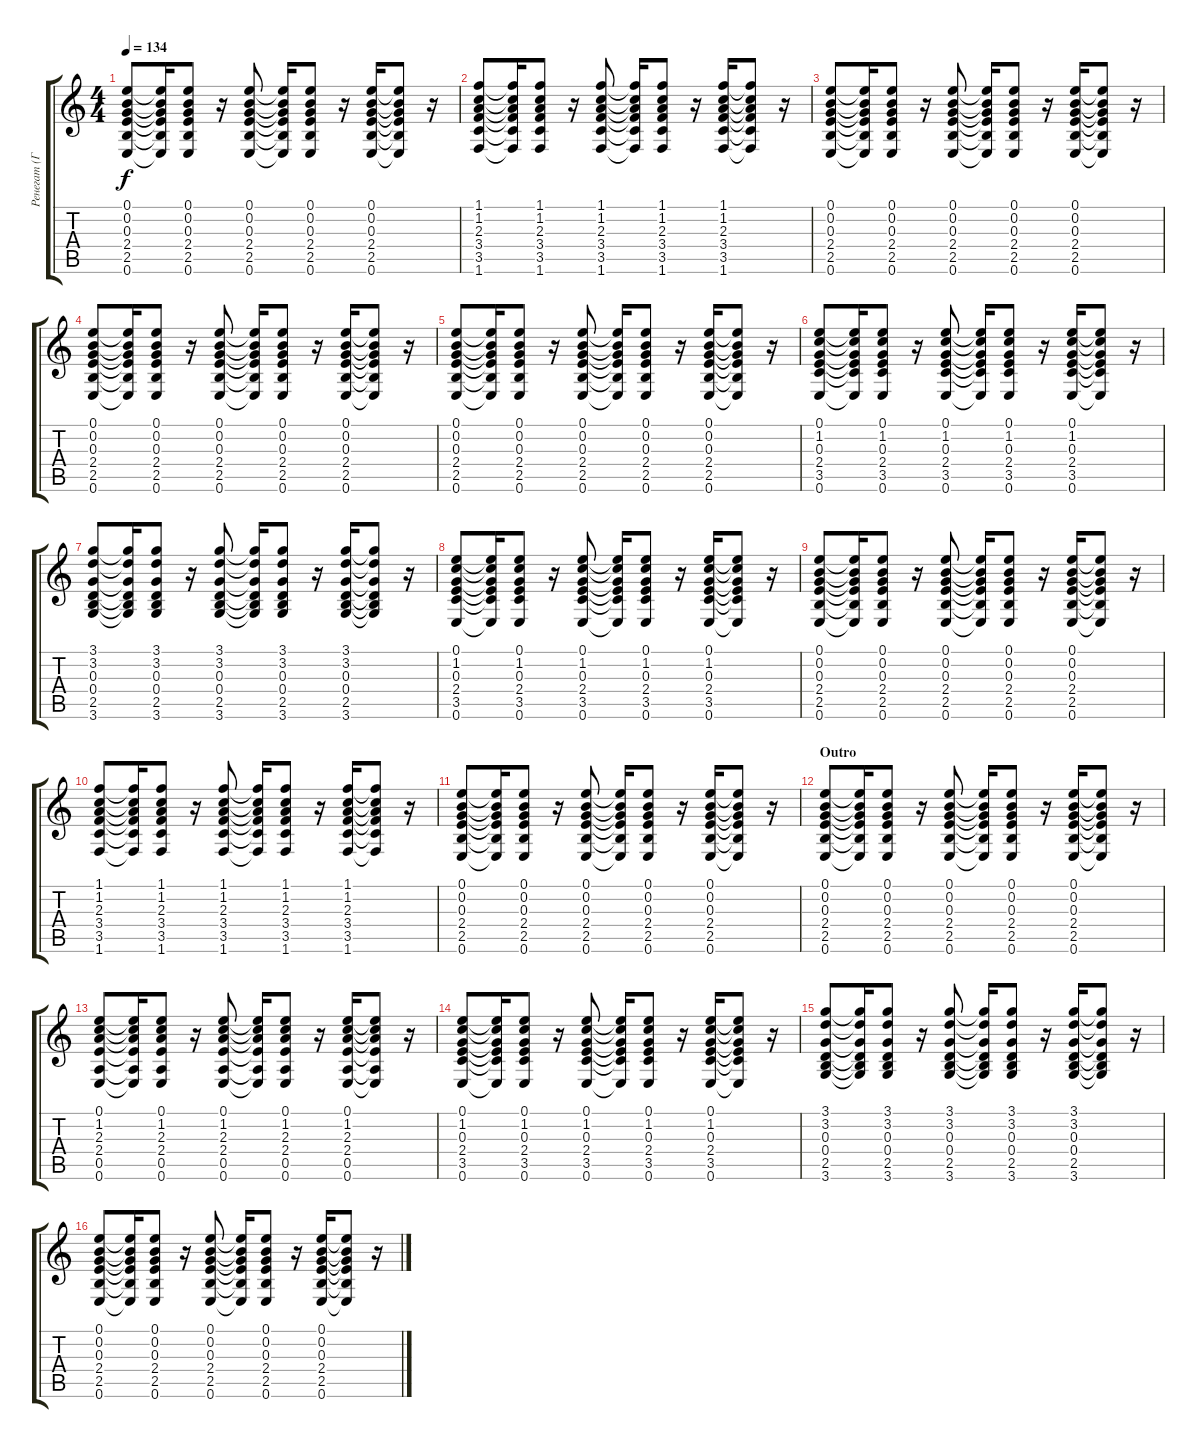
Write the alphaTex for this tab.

\track ("Ренегат (Гитара №2)" "Ренегат (Г") {instrument acousticguitarnylon}
\staff {score tabs}
\tuning (E4 B3 G3 D3 A2 E2) {hide}
\ts (4 4)
\tempo 134
\clef g2
\ks c
(0.1 0.2 0.3 2.4 2.5 0.6).8{dy f} (0.1{t} 0.2{t} 0.3{t} 2.4{t} 2.5{t} 0.6{t}).16 (0.1 0.2 0.3 2.4 2.5 0.6).8 r.16 (0.1 0.2 0.3 2.4 2.5 0.6).8 (0.1{t} 0.2{t} 0.3{t} 2.4{t} 2.5{t} 0.6{t}).16 (0.1 0.2 0.3 2.4 2.5 0.6).8 r.16 (0.1 0.2 0.3 2.4 2.5 0.6).16 (0.1{t} 0.2{t} 0.3{t} 2.4{t} 2.5{t} 0.6{t}).8 r.16 |
(1.1 1.2 2.3 3.4 3.5 1.6).8 (1.1{t} 1.2{t} 2.3{t} 3.4{t} 3.5{t} 1.6{t}).16 (1.1 1.2 2.3 3.4 3.5 1.6).8 r.16 (1.1 1.2 2.3 3.4 3.5 1.6).8 (1.1{t} 1.2{t} 2.3{t} 3.4{t} 3.5{t} 1.6{t}).16 (1.1 1.2 2.3 3.4 3.5 1.6).8 r.16 (1.1 1.2 2.3 3.4 3.5 1.6).16 (1.1{t} 1.2{t} 2.3{t} 3.4{t} 3.5{t} 1.6{t}).8 r.16 |
(0.1 0.2 0.3 2.4 2.5 0.6).8 (0.1{t} 0.2{t} 0.3{t} 2.4{t} 2.5{t} 0.6{t}).16 (0.1 0.2 0.3 2.4 2.5 0.6).8 r.16 (0.1 0.2 0.3 2.4 2.5 0.6).8 (0.1{t} 0.2{t} 0.3{t} 2.4{t} 2.5{t} 0.6{t}).16 (0.1 0.2 0.3 2.4 2.5 0.6).8 r.16 (0.1 0.2 0.3 2.4 2.5 0.6).16 (0.1{t} 0.2{t} 0.3{t} 2.4{t} 2.5{t} 0.6{t}).8 r.16 |
(0.1 0.2 0.3 2.4 2.5 0.6).8 (0.1{t} 0.2{t} 0.3{t} 2.4{t} 2.5{t} 0.6{t}).16 (0.1 0.2 0.3 2.4 2.5 0.6).8 r.16 (0.1 0.2 0.3 2.4 2.5 0.6).8 (0.1{t} 0.2{t} 0.3{t} 2.4{t} 2.5{t} 0.6{t}).16 (0.1 0.2 0.3 2.4 2.5 0.6).8 r.16 (0.1 0.2 0.3 2.4 2.5 0.6).16 (0.1{t} 0.2{t} 0.3{t} 2.4{t} 2.5{t} 0.6{t}).8 r.16 |
(0.1 0.2 0.3 2.4 2.5 0.6).8 (0.1{t} 0.2{t} 0.3{t} 2.4{t} 2.5{t} 0.6{t}).16 (0.1 0.2 0.3 2.4 2.5 0.6).8 r.16 (0.1 0.2 0.3 2.4 2.5 0.6).8 (0.1{t} 0.2{t} 0.3{t} 2.4{t} 2.5{t} 0.6{t}).16 (0.1 0.2 0.3 2.4 2.5 0.6).8 r.16 (0.1 0.2 0.3 2.4 2.5 0.6).16 (0.1{t} 0.2{t} 0.3{t} 2.4{t} 2.5{t} 0.6{t}).8 r.16 |
(0.1 1.2 0.3 2.4 3.5 0.6).8 (0.1{t} 1.2{t} 0.3{t} 2.4{t} 3.5{t} 0.6{t}).16 (0.1 1.2 0.3 2.4 3.5 0.6).8 r.16 (0.1 1.2 0.3 2.4 3.5 0.6).8 (0.1{t} 1.2{t} 0.3{t} 2.4{t} 3.5{t} 0.6{t}).16 (0.1 1.2 0.3 2.4 3.5 0.6).8 r.16 (0.1 1.2 0.3 2.4 3.5 0.6).16 (0.1{t} 1.2{t} 0.3{t} 2.4{t} 3.5{t} 0.6{t}).8 r.16 |
(3.1 3.2 0.3 0.4 2.5 3.6).8 (3.1{t} 3.2{t} 0.3{t} 0.4{t} 2.5{t} 3.6{t}).16 (3.1 3.2 0.3 0.4 2.5 3.6).8 r.16 (3.1 3.2 0.3 0.4 2.5 3.6).8 (3.1{t} 3.2{t} 0.3{t} 0.4{t} 2.5{t} 3.6{t}).16 (3.1 3.2 0.3 0.4 2.5 3.6).8 r.16 (3.1 3.2 0.3 0.4 2.5 3.6).16 (3.1{t} 3.2{t} 0.3{t} 0.4{t} 2.5{t} 3.6{t}).8 r.16 |
(0.1 1.2 0.3 2.4 3.5 0.6).8 (0.1{t} 1.2{t} 0.3{t} 2.4{t} 3.5{t} 0.6{t}).16 (0.1 1.2 0.3 2.4 3.5 0.6).8 r.16 (0.1 1.2 0.3 2.4 3.5 0.6).8 (0.1{t} 1.2{t} 0.3{t} 2.4{t} 3.5{t} 0.6{t}).16 (0.1 1.2 0.3 2.4 3.5 0.6).8 r.16 (0.1 1.2 0.3 2.4 3.5 0.6).16 (0.1{t} 1.2{t} 0.3{t} 2.4{t} 3.5{t} 0.6{t}).8 r.16 |
(0.1 0.2 0.3 2.4 2.5 0.6).8 (0.1{t} 0.2{t} 0.3{t} 2.4{t} 2.5{t} 0.6{t}).16 (0.1 0.2 0.3 2.4 2.5 0.6).8 r.16 (0.1 0.2 0.3 2.4 2.5 0.6).8 (0.1{t} 0.2{t} 0.3{t} 2.4{t} 2.5{t} 0.6{t}).16 (0.1 0.2 0.3 2.4 2.5 0.6).8 r.16 (0.1 0.2 0.3 2.4 2.5 0.6).16 (0.1{t} 0.2{t} 0.3{t} 2.4{t} 2.5{t} 0.6{t}).8 r.16 |
(1.1 1.2 2.3 3.4 3.5 1.6).8 (1.1{t} 1.2{t} 2.3{t} 3.4{t} 3.5{t} 1.6{t}).16 (1.1 1.2 2.3 3.4 3.5 1.6).8 r.16 (1.1 1.2 2.3 3.4 3.5 1.6).8 (1.1{t} 1.2{t} 2.3{t} 3.4{t} 3.5{t} 1.6{t}).16 (1.1 1.2 2.3 3.4 3.5 1.6).8 r.16 (1.1 1.2 2.3 3.4 3.5 1.6).16 (1.1{t} 1.2{t} 2.3{t} 3.4{t} 3.5{t} 1.6{t}).8 r.16 |
(0.1 0.2 0.3 2.4 2.5 0.6).8 (0.1{t} 0.2{t} 0.3{t} 2.4{t} 2.5{t} 0.6{t}).16 (0.1 0.2 0.3 2.4 2.5 0.6).8 r.16 (0.1 0.2 0.3 2.4 2.5 0.6).8 (0.1{t} 0.2{t} 0.3{t} 2.4{t} 2.5{t} 0.6{t}).16 (0.1 0.2 0.3 2.4 2.5 0.6).8 r.16 (0.1 0.2 0.3 2.4 2.5 0.6).16 (0.1{t} 0.2{t} 0.3{t} 2.4{t} 2.5{t} 0.6{t}).8 r.16 |
\section ("" "Outro")
(0.1 0.2 0.3 2.4 2.5 0.6).8 (0.1{t} 0.2{t} 0.3{t} 2.4{t} 2.5{t} 0.6{t}).16 (0.1 0.2 0.3 2.4 2.5 0.6).8 r.16 (0.1 0.2 0.3 2.4 2.5 0.6).8 (0.1{t} 0.2{t} 0.3{t} 2.4{t} 2.5{t} 0.6{t}).16 (0.1 0.2 0.3 2.4 2.5 0.6).8 r.16 (0.1 0.2 0.3 2.4 2.5 0.6).16 (0.1{t} 0.2{t} 0.3{t} 2.4{t} 2.5{t} 0.6{t}).8 r.16 |
(0.1 1.2 2.3 2.4 0.5 0.6).8 (0.1{t} 1.2{t} 2.3{t} 2.4{t} 0.5{t} 0.6{t}).16 (0.1 1.2 2.3 2.4 0.5 0.6).8 r.16 (0.1 1.2 2.3 2.4 0.5 0.6).8 (0.1{t} 1.2{t} 2.3{t} 2.4{t} 0.5{t} 0.6{t}).16 (0.1 1.2 2.3 2.4 0.5 0.6).8 r.16 (0.1 1.2 2.3 2.4 0.5 0.6).16 (0.1{t} 1.2{t} 2.3{t} 2.4{t} 0.5{t} 0.6{t}).8 r.16 |
(0.1 1.2 0.3 2.4 3.5 0.6).8 (0.1{t} 1.2{t} 0.3{t} 2.4{t} 3.5{t} 0.6{t}).16 (0.1 1.2 0.3 2.4 3.5 0.6).8 r.16 (0.1 1.2 0.3 2.4 3.5 0.6).8 (0.1{t} 1.2{t} 0.3{t} 2.4{t} 3.5{t} 0.6{t}).16 (0.1 1.2 0.3 2.4 3.5 0.6).8 r.16 (0.1 1.2 0.3 2.4 3.5 0.6).16 (0.1{t} 1.2{t} 0.3{t} 2.4{t} 3.5{t} 0.6{t}).8 r.16 |
(3.1 3.2 0.3 0.4 2.5 3.6).8 (3.1{t} 3.2{t} 0.3{t} 0.4{t} 2.5{t} 3.6{t}).16 (3.1 3.2 0.3 0.4 2.5 3.6).8 r.16 (3.1 3.2 0.3 0.4 2.5 3.6).8 (3.1{t} 3.2{t} 0.3{t} 0.4{t} 2.5{t} 3.6{t}).16 (3.1 3.2 0.3 0.4 2.5 3.6).8 r.16 (3.1 3.2 0.3 0.4 2.5 3.6).16 (3.1{t} 3.2{t} 0.3{t} 0.4{t} 2.5{t} 3.6{t}).8 r.16 |
(0.1 0.2 0.3 2.4 2.5 0.6).8 (0.1{t} 0.2{t} 0.3{t} 2.4{t} 2.5{t} 0.6{t}).16 (0.1 0.2 0.3 2.4 2.5 0.6).8 r.16 (0.1 0.2 0.3 2.4 2.5 0.6).8 (0.1{t} 0.2{t} 0.3{t} 2.4{t} 2.5{t} 0.6{t}).16 (0.1 0.2 0.3 2.4 2.5 0.6).8 r.16 (0.1 0.2 0.3 2.4 2.5 0.6).16 (0.1{t} 0.2{t} 0.3{t} 2.4{t} 2.5{t} 0.6{t}).8 r.16
